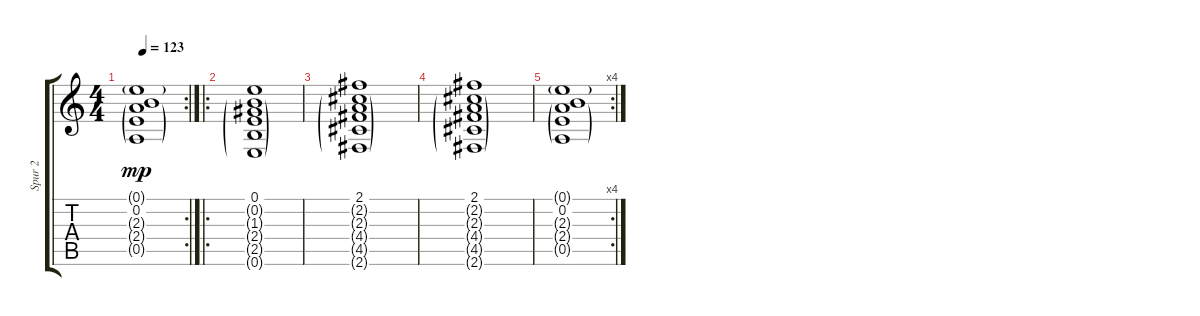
\track ("Spur 2" "Spur 2") {instrument distortionguitar}
\staff {score tabs}
\tuning (E4 B3 G3 D3 A2 E2) {hide}
\rc 2
\ts (4 4)
\tempo 123
\clef g2
\ks c
(0.1{g} 0.2 2.3{g} 2.4{g} 0.5{g}).1{dy mp} |
\ro
(0.1 0.2{g} 1.3{g} 2.4{g} 2.5{g} 0.6{g}).1 |
(2.1 2.2{g} 2.3{g} 4.4{g} 4.5{g} 2.6{g}).1 |
(2.1 2.2{g} 2.3{g} 4.4{g} 4.5{g} 2.6{g}).1 |
\rc 4
(0.1{g} 0.2 2.3{g} 2.4{g} 0.5{g}).1
